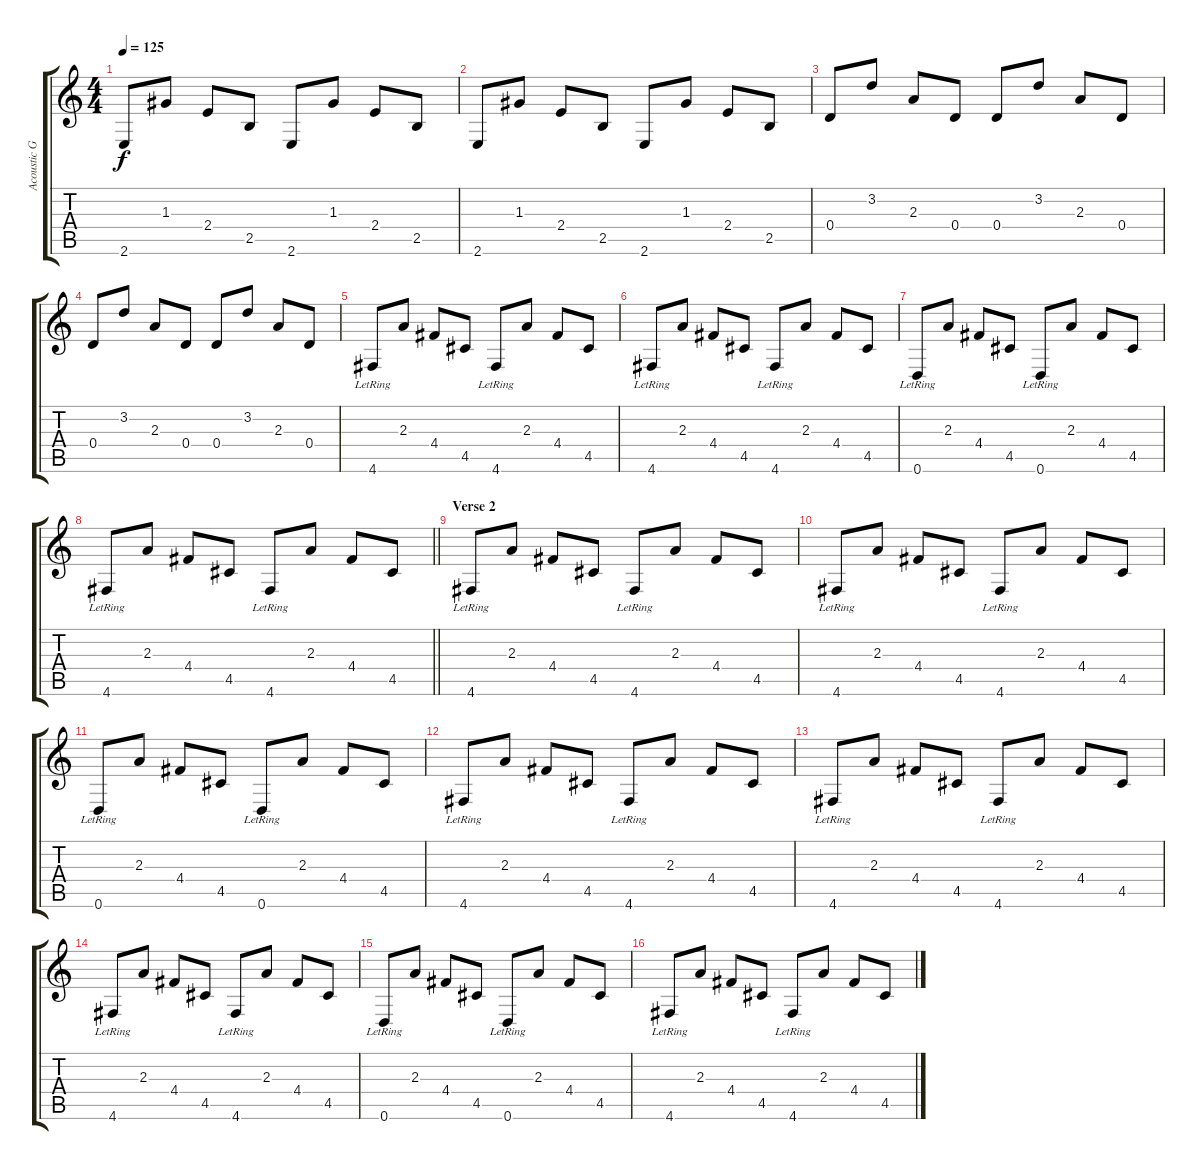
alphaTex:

\track ("Acoustic Guitar" "Acoustic G") {instrument acousticguitarsteel}
\staff {score tabs}
\tuning (E4 B3 G3 D3 A2 D2) {hide}
\ts (4 4)
\tempo 125
\clef g2
\ks c
2.6.8{dy f} 1.3.8 2.4.8 2.5.8 2.6.8 1.3.8 2.4.8 2.5.8 |
2.6.8 1.3.8 2.4.8 2.5.8 2.6.8 1.3.8 2.4.8 2.5.8 |
0.4.8 3.2.8 2.3.8 0.4.8 0.4.8 3.2.8 2.3.8 0.4.8 |
0.4.8 3.2.8 2.3.8 0.4.8 0.4.8 3.2.8 2.3.8 0.4.8 |
4.6{lr}.8 2.3.8 4.4.8 4.5.8 4.6{lr}.8 2.3.8 4.4.8 4.5.8 |
4.6{lr}.8 2.3.8 4.4.8 4.5.8 4.6{lr}.8 2.3.8 4.4.8 4.5.8 |
0.6{lr}.8 2.3.8 4.4.8 4.5.8 0.6{lr}.8 2.3.8 4.4.8 4.5.8 |
\barLineRight lightlight
4.6{lr}.8 2.3.8 4.4.8 4.5.8 4.6{lr}.8 2.3.8 4.4.8 4.5.8 |
\section ("" "Verse 2")
4.6{lr}.8 2.3.8 4.4.8 4.5.8 4.6{lr}.8 2.3.8 4.4.8 4.5.8 |
4.6{lr}.8 2.3.8 4.4.8 4.5.8 4.6{lr}.8 2.3.8 4.4.8 4.5.8 |
0.6{lr}.8 2.3.8 4.4.8 4.5.8 0.6{lr}.8 2.3.8 4.4.8 4.5.8 |
4.6{lr}.8 2.3.8 4.4.8 4.5.8 4.6{lr}.8 2.3.8 4.4.8 4.5.8 |
4.6{lr}.8 2.3.8 4.4.8 4.5.8 4.6{lr}.8 2.3.8 4.4.8 4.5.8 |
4.6{lr}.8 2.3.8 4.4.8 4.5.8 4.6{lr}.8 2.3.8 4.4.8 4.5.8 |
0.6{lr}.8 2.3.8 4.4.8 4.5.8 0.6{lr}.8 2.3.8 4.4.8 4.5.8 |
4.6{lr}.8 2.3.8 4.4.8 4.5.8 4.6{lr}.8 2.3.8 4.4.8 4.5.8
